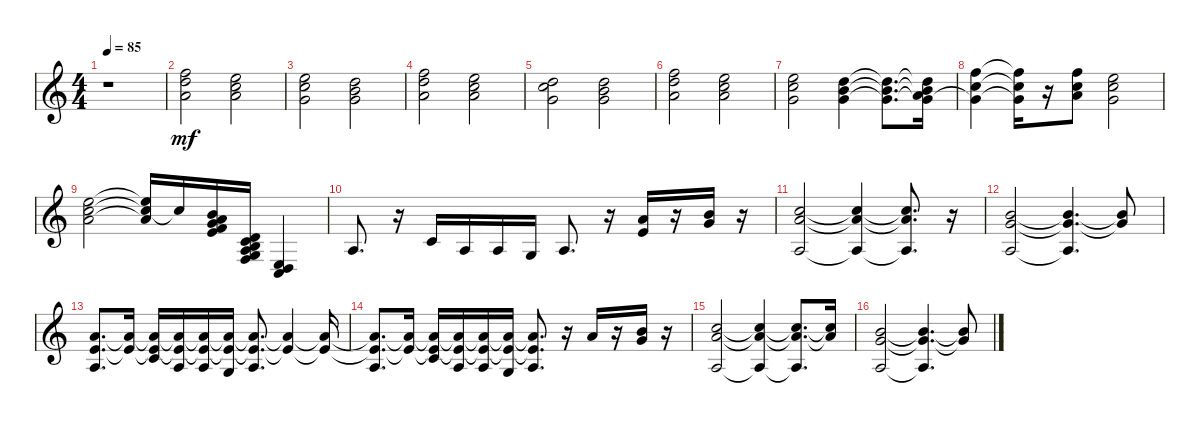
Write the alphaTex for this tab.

\track "" {instrument choiraahs}
\staff {score}
\tuning (E4 B3 G3 D3 A2 E2 B1) {hide}
\ts (4 4)
\tempo 85
\clef g2
\ks c
r.1{dy mf} |
(10.1 10.2 22.3).2 (8.1 10.2 21.3).2 |
(8.1 8.2 21.3).2 (7.1 15.2 12.3).2 |
(10.1 18.2 14.3).2 (8.1 10.2 21.3).2 |
(8.1 8.2 19.3).2 (10.1 8.2 16.3).2 |
(13.1 15.2 14.3).2 (5.1 13.2 21.3).2 |
(8.1 17.2 12.3).2 (3.1 12.2 19.3).4 (3.1{t} 12.2{t} 19.3{t}).8{d} (3.1{t} 12.2{t} 19.3{t} 19.4).16 |
(3.1{t} 13.2 22.3).4 (3.1{t} 13.2{t} 22.3{t}).16 r.16 (13.1 13.2 14.3).8 (8.1 8.2 21.3).2 |
(8.1 17.2 14.3).2 (8.1{t} 17.2{t} 14.3{t}).16 8.1{t}.16 (7.1 10.2 12.3 15.4 19.5).16 (3.2 5.3 9.4 12.5 15.6 18.7).16 (2.4 5.5 8.6).4 |
2.3.8{d} r.16 1.2.16 2.3.16 2.3.16 0.3.16 2.3.8{d} r.16 (5.1 5.2).16 r.16 (3.1 12.2).16 r.16 |
(5.1 13.2 2.3).2 (5.1{t} 13.2{t} 2.3{t}).4 (5.1{t} 13.2{t} 2.3{t}).8{d} r.16 |
(7.1 8.2 2.3).2 (7.1{t} 8.2{t} 2.3{t}).4{d} (7.1{t} 8.2{t}).8 |
(5.1 5.2 2.3).8{d} (5.1{t} 5.2{t}).16 (5.1{t} 5.2{t} 5.3).16 (5.1{t} 5.2{t} 2.3).16 (5.1{t} 5.2{t} 2.3).16 (5.1{t} 5.2{t} 0.3).16 (5.1{t} 5.2{t} 2.3).8{d} (5.1{t} 5.2{t}).4 (5.1{t} 5.2{t}).16 |
(5.1{t} 5.2{t} 2.3).8{d} (5.1{t} 5.2{t}).16 (5.1{t} 5.2{t} 5.3).16 (5.1{t} 5.2{t} 2.3).16 (5.1{t} 5.2{t} 2.3).16 (5.1{t} 5.2{t} 0.3).16 (5.1{t} 5.2{t} 2.3).8{d} r.16 5.1.16 r.16 (3.1 12.2).16 r.16 |
(5.1 13.2 2.3).2 (5.1{t} 13.2{t} 2.3{t}).4 (5.1{t} 13.2{t} 2.3{t}).8{d} (5.1{t} 13.2{t}).16 |
(3.1 12.2 2.3).2 (3.1{t} 12.2{t} 2.3{t}).4{d} (3.1{t} 12.2{t}).8
